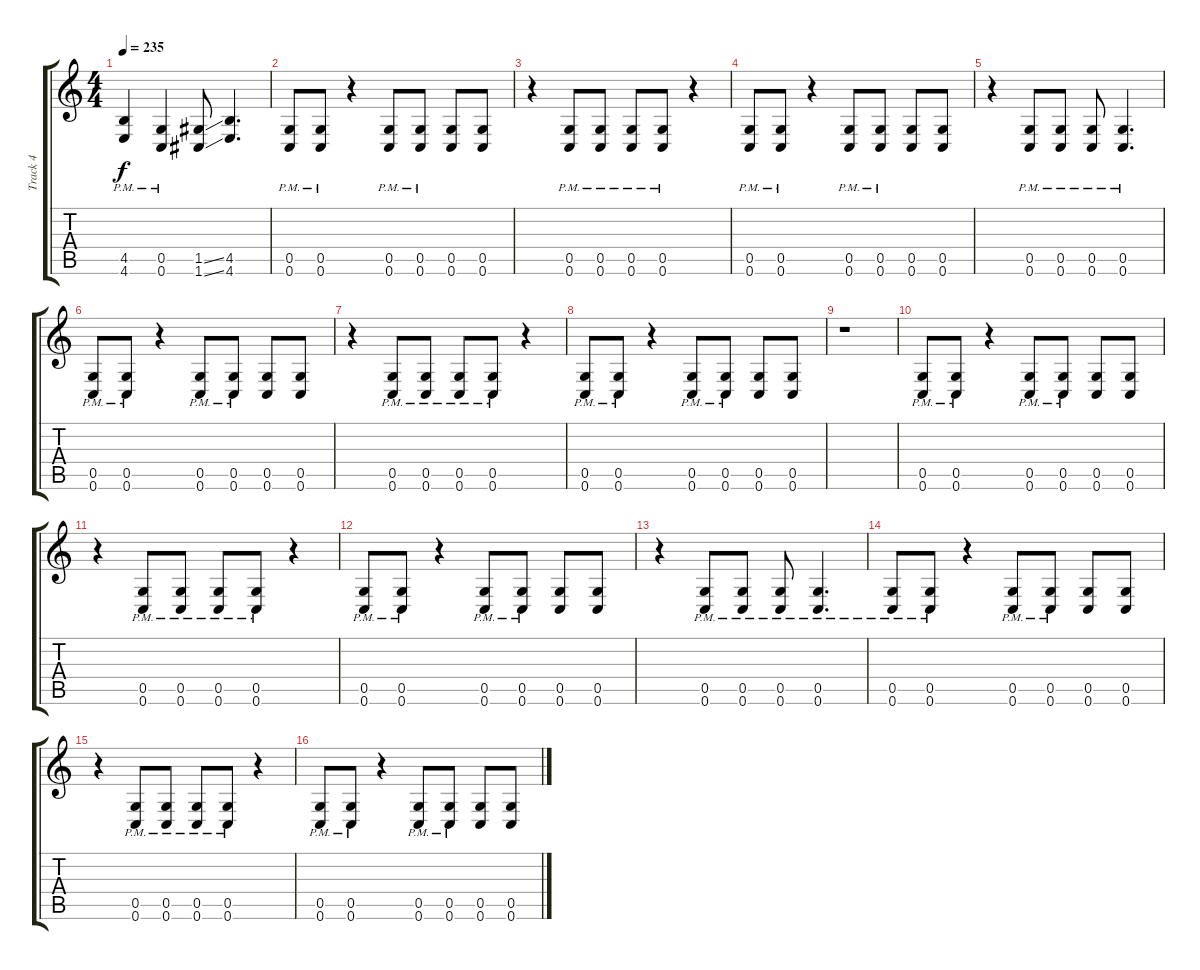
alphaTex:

\track ("Track 4" "Track 4") {instrument distortionguitar}
\staff {score tabs}
\tuning (D4 A3 F3 C3 G2 C2) {hide}
\ts (4 4)
\tempo 235
\clef g2
\ks c
(4.5{pm} 4.6).4{dy f} (0.5{pm} 0.6).4 (1.5{ss} 1.6{ss}).8 (4.5 4.6).4{d} |
(0.5{pm} 0.6).8 (0.5{pm} 0.6).8 r.4 (0.5{pm} 0.6).8 (0.5{pm} 0.6).8 (0.5 0.6).8 (0.5 0.6).8 |
r.4 (0.5{pm} 0.6{pm}).8 (0.5{pm} 0.6{pm}).8 (0.5{pm} 0.6{pm}).8 (0.5{pm} 0.6{pm}).8 r.4 |
(0.5{pm} 0.6).8 (0.5{pm} 0.6).8 r.4 (0.5{pm} 0.6).8 (0.5{pm} 0.6).8 (0.5 0.6).8 (0.5 0.6).8 |
r.4 (0.5{pm} 0.6{pm}).8 (0.5{pm} 0.6{pm}).8 (0.5{pm} 0.6{pm}).8 (0.5{pm} 0.6{pm}).4{d} |
(0.5{pm} 0.6).8 (0.5{pm} 0.6).8 r.4 (0.5{pm} 0.6).8 (0.5{pm} 0.6).8 (0.5 0.6).8 (0.5 0.6).8 |
r.4 (0.5{pm} 0.6{pm}).8 (0.5{pm} 0.6{pm}).8 (0.5{pm} 0.6{pm}).8 (0.5{pm} 0.6{pm}).8 r.4 |
(0.5{pm} 0.6).8 (0.5{pm} 0.6).8 r.4 (0.5{pm} 0.6).8 (0.5{pm} 0.6).8 (0.5 0.6).8 (0.5 0.6).8 |
r.1 |
(0.5{pm} 0.6).8 (0.5{pm} 0.6).8 r.4 (0.5{pm} 0.6).8 (0.5{pm} 0.6).8 (0.5 0.6).8 (0.5 0.6).8 |
r.4 (0.5{pm} 0.6{pm}).8 (0.5{pm} 0.6{pm}).8 (0.5{pm} 0.6{pm}).8 (0.5{pm} 0.6{pm}).8 r.4 |
(0.5{pm} 0.6).8 (0.5{pm} 0.6).8 r.4 (0.5{pm} 0.6).8 (0.5{pm} 0.6).8 (0.5 0.6).8 (0.5 0.6).8 |
r.4 (0.5{pm} 0.6{pm}).8 (0.5{pm} 0.6{pm}).8 (0.5{pm} 0.6{pm}).8 (0.5{pm} 0.6{pm}).4{d} |
(0.5{pm} 0.6).8 (0.5{pm} 0.6).8 r.4 (0.5{pm} 0.6).8 (0.5{pm} 0.6).8 (0.5 0.6).8 (0.5 0.6).8 |
r.4 (0.5{pm} 0.6{pm}).8 (0.5{pm} 0.6{pm}).8 (0.5{pm} 0.6{pm}).8 (0.5{pm} 0.6{pm}).8 r.4 |
(0.5{pm} 0.6).8 (0.5{pm} 0.6).8 r.4 (0.5{pm} 0.6).8 (0.5{pm} 0.6).8 (0.5 0.6).8 (0.5 0.6).8
